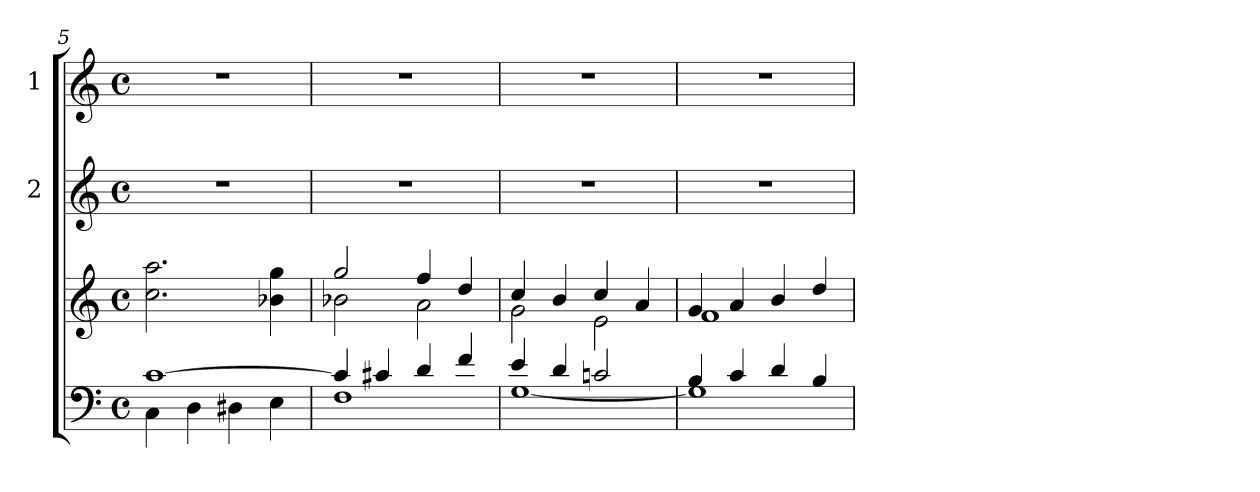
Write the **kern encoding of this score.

**kern	**kern	**kern	**kern
*part3	*part3	*part2	*part1
*staff4	*staff3	*staff2	*staff1
*	*	*I"2	*I"1
*clefF4	*clefG2	*clefG2	*clefG2
*k[]	*k[]	*k[]	*k[]
*C:	*C:	*C:	*C:
*M4/4	*M4/4	*M4/4	*M4/4
*met(c)	*met(c)	*met(c)	*met(c)
=5	=5	=5	=5
*^	*	*	*
[>1c	4C\	2.cc\ 2.aa\	1r	1r
.	4D\	.	.	.
.	4D#X\	.	.	.
.	4E\	4b-X\ 4gg\	.	.
=6	=6	=6	=6	=6
*	*	*^	*	*
4c/]	1F	2gg/	2b-X\	1r	1r
4c#X/	.	.	.	.	.
4d/	.	4ff/	2a\	.	.
4f/	.	4dd/	.	.	.
=7	=7	=7	=7	=7	=7
4e/	[<1G	4cc/	2g\	1r	1r
4d/	.	4b/	.	.	.
2cn/	.	4cc/	2e\	.	.
.	.	4a/	.	.	.
!!LO:LB:g=z
=8	=8	=8	=8	=8	=8
4B/	1G]	4g/	1f	1r	1r
4c/	.	4a/	.	.	.
4d/	.	4b/	.	.	.
4B/	.	4dd/	.	.	.
*v	*v	*	*	*	*
*	*v	*v	*	*
=	=	=	=
*-	*-	*-	*-
